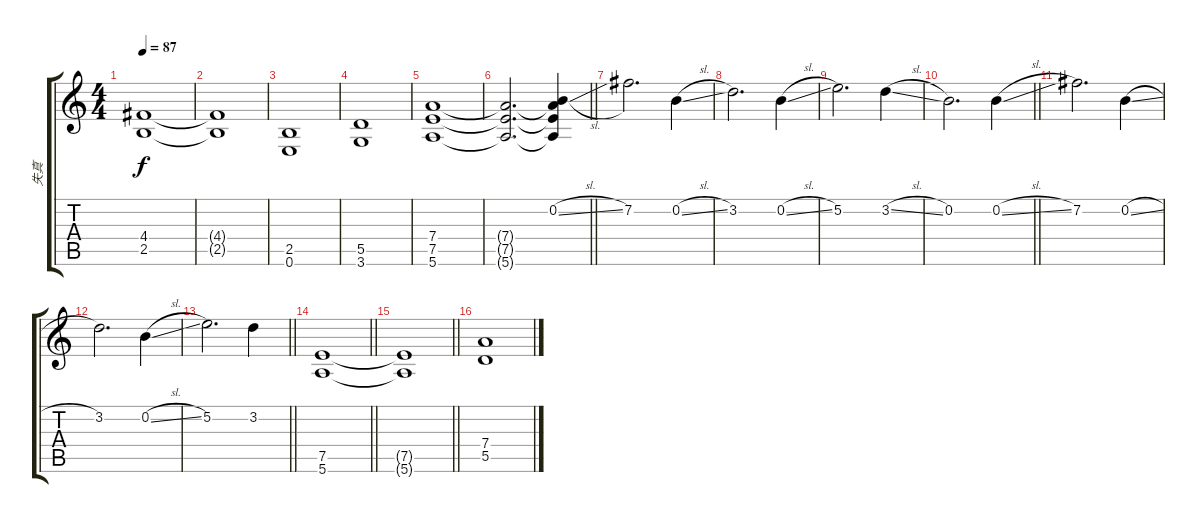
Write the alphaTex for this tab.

\track ("失真" "失真") {instrument distortionguitar}
\staff {score tabs}
\tuning (E4 B3 G3 D3 A2 E2) {hide}
\ts (4 4)
\tempo 87
\clef g2
\ks c
(4.4 2.5).1{dy f} |
(4.4{t} 2.5{t}).1 |
(2.5 0.6).1 |
(5.5 3.6).1 |
(7.4 7.5 5.6).1 |
\barLineRight lightlight
(7.4{t} 7.5{t} 5.6{t}).2{d} (0.2{sl} 7.4{t} 7.5{t} 5.6{t}).4{volume 10 instrument overdrivenguitar} |
\section ("" "")
7.2.2{d} 0.2{sl}.4 |
3.2.2{d} 0.2{sl}.4 |
5.2.2{d} 3.2{sl}.4 |
\barLineRight lightlight
0.2.2{d} 0.2{sl}.4 |
7.2.2{d} 0.2{sl}.4 |
3.2.2{d} 0.2{sl}.4 |
\barLineRight lightlight
5.2.2{d} 3.2.4 |
\section ("" "")
\barLineRight lightlight
(7.5 5.6).1{volume 8 instrument distortionguitar} |
\barLineRight lightlight
(7.5{t} 5.6{t}).1 |
\section ("" "")
(7.4 5.5).1
